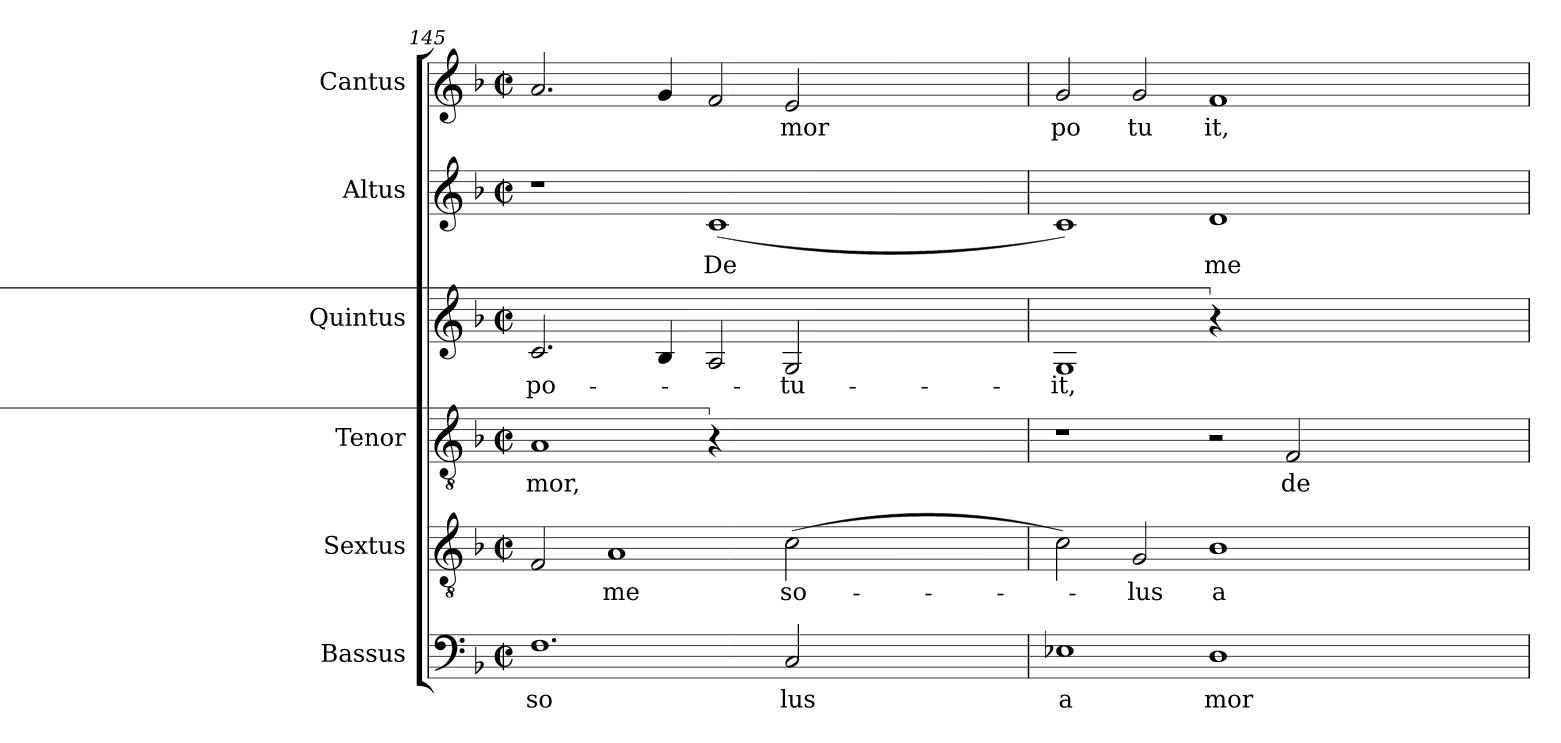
**kern	**text	**kern	**text	**kern	**text	**kern	**text	**kern	**text	**kern	**text
*part6	*part6	*part5	*part5	*part4	*part4	*part3	*part3	*part2	*part2	*part1	*part1
*staff6	*staff6	*staff5	*staff5	*staff4	*staff4	*staff3	*staff3	*staff2	*staff2	*staff1	*staff1
*I"Bassus	*	*I"Sextus	*	*I"Tenor	*	*I"Quintus	*	*I"Altus	*	*I"Cantus	*
*I'Bassus	*	*I'Sextus	*	*I'Tenor	*	*I'Quintus	*	*I'Altus	*	*I'Cantus	*
*clefF4	*	*clefGv2	*	*clefGv2	*	*clefG2	*	*clefG2	*	*clefG2	*
*k[b-]	*	*k[b-]	*	*k[b-]	*	*k[b-]	*	*k[b-]	*	*k[b-]	*
*F:	*	*F:	*	*F:	*	*F:	*	*F:	*	*F:	*
*M2/2	*	*M2/2	*	*M2/2	*	*M2/2	*	*M2/2	*	*M2/2	*
*met(c|)	*	*met(c|)	*	*met(c|)	*	*met(c|)	*	*met(c|)	*	*met(c|)	*
=145	=145	=145	=145	=145	=145	=145	=145	=145	=145	=145	=145
!	!LO:LY:b:cj	!	!	!	!LO:LY:b:cj	!	!LO:LY:b:cj	!	!	!	!
1.F	so	2F/	.	1A	mor,	2.c/	po-	1r	.	2.a/	.
!	!	!	!LO:LY:b:cj	!	!	!	!	!	!	!	!
.	.	1A	me	.	.	.	.	.	.	.	.
.	.	.	.	.	.	4B-/	.	.	.	4g/	.
!	!	!	!	!LO:N:vis=1	!	!	!	!	!LO:LY:b:cj	!	!
.	.	.	.	4%9r	.	2A/	.	(<1c	De	2f/	.
!	!LO:LY:b:cj	!	!LO:LY:b:cj	!	!	!	!LO:LY:b:cj	!	!	!	!LO:LY:b:cj
2C/	lus	(>2c\	so-	.	.	2G/	-tu-	.	.	2e/	mor
1ryy	.	1ryy	.	.	.	1ryy	.	1ryy	.	1ryy	.
4ryy	.	4ryy	.	.	.	4ryy	.	4ryy	.	4ryy	.
=146	=146	=146	=146	=146	=146	=146	=146	=146	=146	=146	=146
!	!LO:LY:b:cj	!	!	!	!	!	!LO:LY:b:cj	!	!	!	!LO:LY:b:cj
1E-X	a	2c\)	.	1r	.	1G	-it,	1c)	.	2g/	po
!	!	!	!LO:LY:b:cj	!	!	!	!	!	!	!	!LO:LY:b:cj
.	.	2G/	-lus	.	.	.	.	.	.	2g/	tu
!	!LO:LY:b:cj	!	!LO:LY:b:cj	!	!	!LO:N:vis=1	!	!	!LO:LY:b:cj	!	!LO:LY:b:cj
1D	mor	1B-	a-	2r	.	4%9r	.	1d	me	1f	it,
!	!	!	!	!	!LO:LY:b:cj	!	!	!	!	!	!
.	.	.	.	2F/	de	.	.	.	.	.	.
1ryy	.	1ryy	.	1ryy	.	.	.	1ryy	.	1ryy	.
4ryy	.	4ryy	.	4ryy	.	.	.	4ryy	.	4ryy	.
=	=	=	=	=	=	=	=	=	=	=	=
*-	*-	*-	*-	*-	*-	*-	*-	*-	*-	*-	*-
